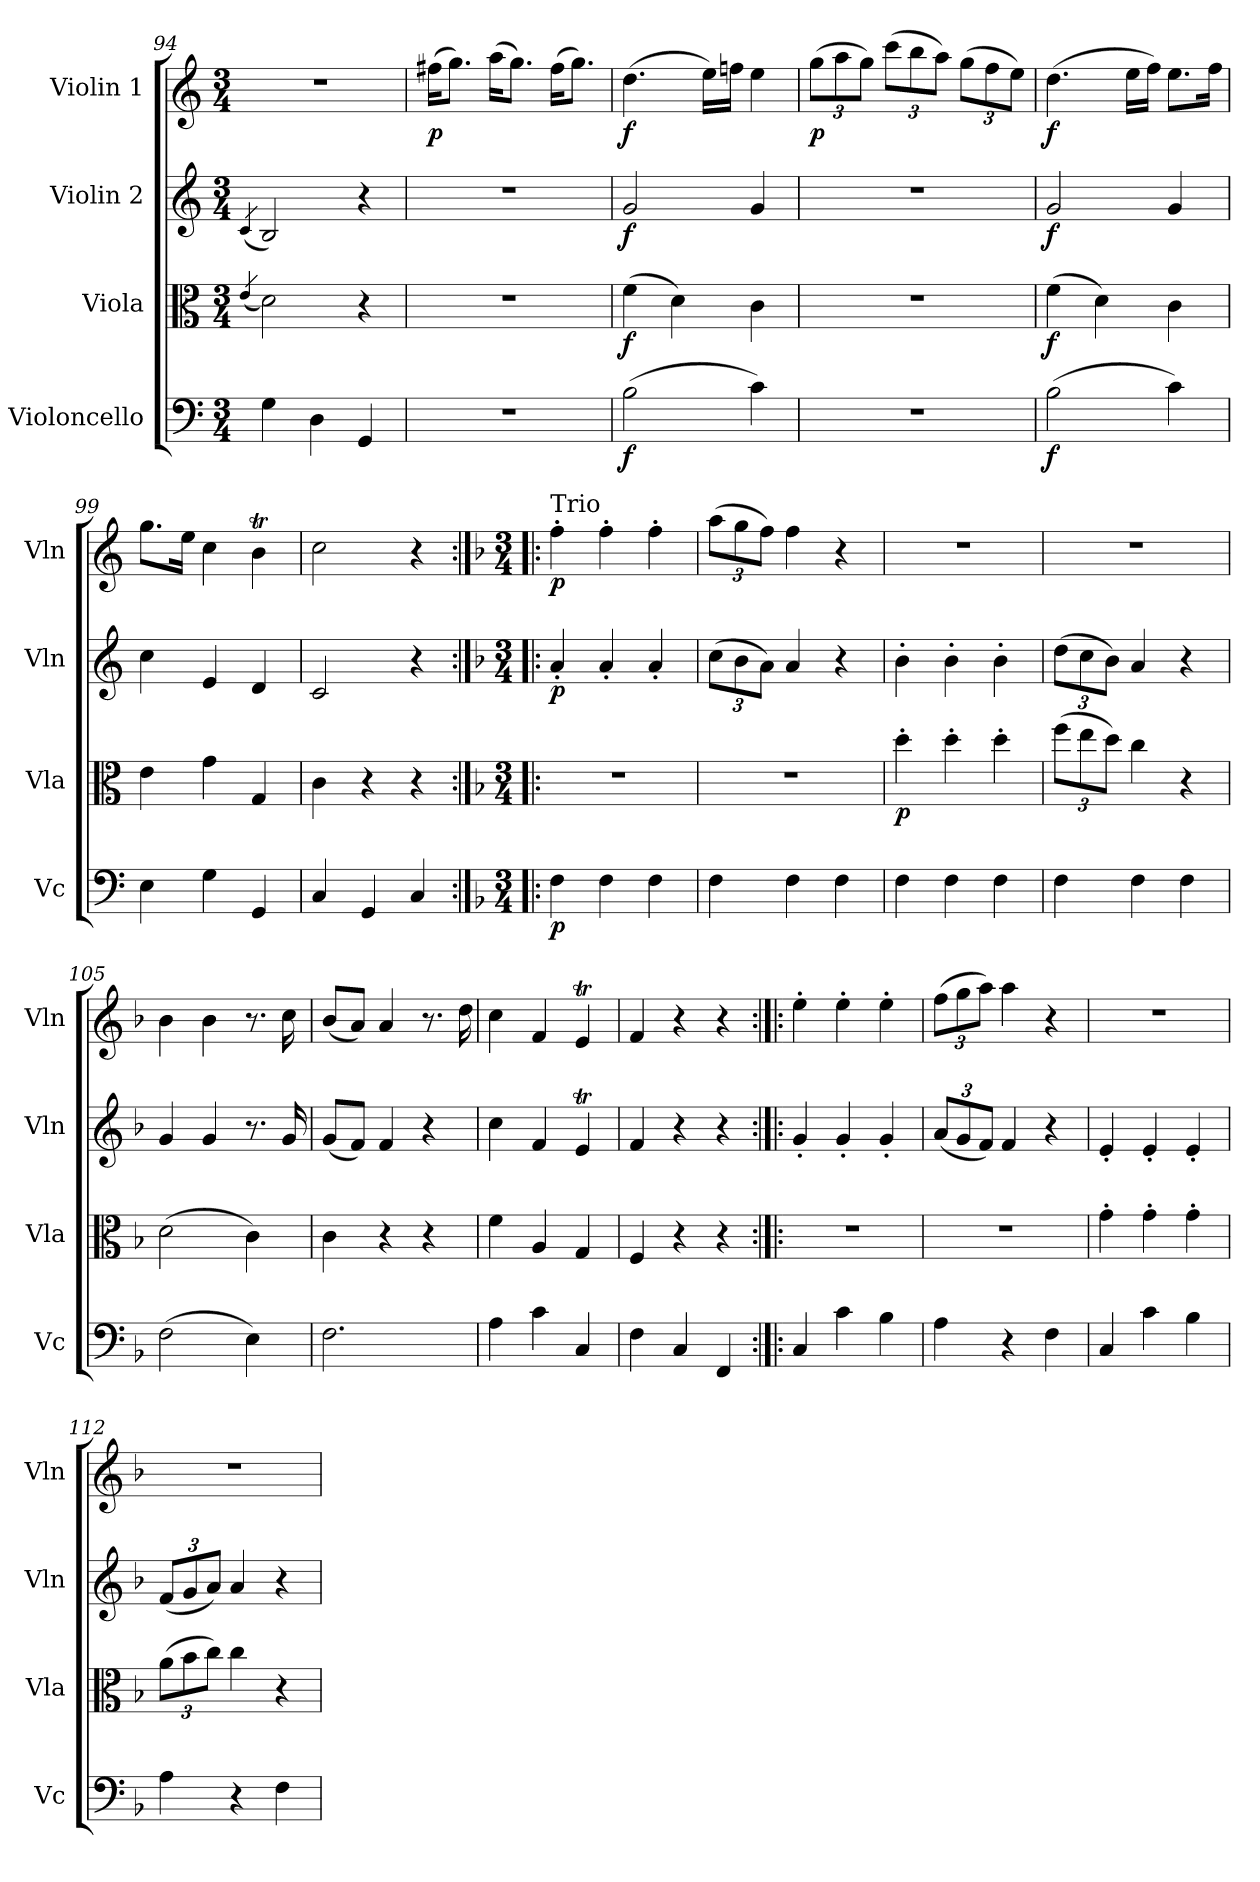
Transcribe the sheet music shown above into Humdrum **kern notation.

**kern	**dynam	**kern	**dynam	**kern	**dynam	**kern	**dynam
*part4	*part4	*part3	*part3	*part2	*part2	*part1	*part1
*staff4	*staff4	*staff3	*staff3	*staff2	*staff2	*staff1	*staff1
*I"Violoncello	*	*I"Viola	*	*I"Violin 2	*	*I"Violin 1	*
*I'Vc	*	*I'Vla	*	*I'Vln	*	*I'Vln	*
*clefF4	*	*clefC3	*	*clefG2	*	*clefG2	*
*k[]	*	*k[]	*	*k[]	*	*k[]	*
*M3/4	*	*M3/4	*	*M3/4	*	*M3/4	*
=94	=94	=94	=94	=94	=94	=94	=94
.	.	(<4qe/	.	(<4qc/	.	.	.
4G\	.	2d\)	.	2B/)	.	2.r	.
4D\	.	.	.	.	.	.	.
4GG/	.	4r	.	4r	.	.	.
!!LO:PB:g=z
=95	=95	=95	=95	=95	=95	=95	=95
!	!	!	!	!	!	!	!LO:DY:b
2.r	.	2.r	.	2.r	.	(>16ff#X\KL	p
.	.	.	.	.	.	8.gg\J)	.
.	.	.	.	.	.	(>16aa\KL	.
.	.	.	.	.	.	8.gg\J)	.
.	.	.	.	.	.	(>16ff#\KL	.
.	.	.	.	.	.	8.gg\J)	.
=96	=96	=96	=96	=96	=96	=96	=96
!	!LO:DY:b	!	!LO:DY:b	!	!LO:DY:b	!	!LO:DY:b
(>2B\	f	(>4f\	f	2g/	f	(>4.dd\	f
.	.	4d\)	.	.	.	.	.
.	.	.	.	.	.	16ee\LL)	.
.	.	.	.	.	.	16ffn\JJ	.
4c\)	.	4c\	.	4g/	.	4ee\	.
=97	=97	=97	=97	=97	=97	=97	=97
*	*	*	*	*	*	*Xbrackettup	*
!	!	!	!	!	!	!	!LO:DY:b
2.r	.	2.r	.	2.r	.	(>12gg\L	p
.	.	.	.	.	.	12aa\	.
.	.	.	.	.	.	12gg\J)	.
.	.	.	.	.	.	(>12ccc\L	.
.	.	.	.	.	.	12bb\	.
.	.	.	.	.	.	12aa\J)	.
.	.	.	.	.	.	(>12gg\L	.
.	.	.	.	.	.	12ff\	.
.	.	.	.	.	.	12ee\J)	.
=98	=98	=98	=98	=98	=98	=98	=98
!	!LO:DY:b	!	!LO:DY:b	!	!LO:DY:b	!	!LO:DY:b
(>2B\	f	(>4f\	f	2g/	f	(>4.dd\	f
.	.	4d\)	.	.	.	.	.
.	.	.	.	.	.	16ee\LL	.
.	.	.	.	.	.	16ff\JJ)	.
4c\)	.	4c\	.	4g/	.	8.ee\L	.
.	.	.	.	.	.	16ff\Jk	.
=99	=99	=99	=99	=99	=99	=99	=99
4E\	.	4e\	.	4cc\	.	8.gg\L	.
.	.	.	.	.	.	16ee\Jk	.
4G\	.	4g\	.	4e/	.	4cc\	.
4GG/	.	4G/	.	4d/	.	4bt\	.
=100	=100	=100	=100	=100	=100	=100	=100
4C/	.	4c\	.	2c/	.	2cc\	.
4GG/	.	4r	.	.	.	.	.
4C/	.	4r	.	4r	.	4r	.
!!LO:LB:g=z
=101:|!|:	=101:|!|:	=101:|!|:	=101:|!|:	=101:|!|:	=101:|!|:	=101:|!|:	=101:|!|:
*k[b-]	*	*k[b-]	*	*k[b-]	*	*k[b-]	*
*M3/4	*	*M3/4	*	*M3/4	*	*M3/4	*
!	!	!	!	!	!	!LO:TX:a:t=Trio	!
!	!LO:DY:b	!	!	!	!LO:DY:b	!	!LO:DY:b
4F\	p	2.r	.	4a'/	p	4ff'\	p
4F\	.	.	.	4a'/	.	4ff'\	.
4F\	.	.	.	4a'/	.	4ff'\	.
=102	=102	=102	=102	=102	=102	=102	=102
*	*	*	*	*Xbrackettup	*	*	*
4F\	.	2.r	.	(>12cc\L	.	(>12aa\L	.
.	.	.	.	12b-\	.	12gg\	.
.	.	.	.	12a\J)	.	12ff\J)	.
4F\	.	.	.	4a/	.	4ff\	.
4F\	.	.	.	4r	.	4r	.
=103	=103	=103	=103	=103	=103	=103	=103
!	!	!	!LO:DY:b	!	!	!	!
4F\	.	4dd'\	p	4b-'\	.	2.r	.
4F\	.	4dd'\	.	4b-'\	.	.	.
4F\	.	4dd'\	.	4b-'\	.	.	.
=104	=104	=104	=104	=104	=104	=104	=104
*	*	*Xbrackettup	*	*	*	*	*
4F\	.	(>12ff\L	.	(>12dd\L	.	2.r	.
.	.	12ee\	.	12cc\	.	.	.
.	.	12dd\J)	.	12b-\J)	.	.	.
4F\	.	4cc\	.	4a/	.	.	.
4F\	.	4r	.	4r	.	.	.
=105	=105	=105	=105	=105	=105	=105	=105
(>2F\	.	(>2d\	.	4g/	.	4b-\	.
.	.	.	.	4g/	.	4b-\	.
4E\)	.	4c\)	.	8.r	.	8.r	.
.	.	.	.	16g/	.	16cc\	.
!!LO:LB:g=z
=106	=106	=106	=106	=106	=106	=106	=106
2.F\	.	4c\	.	(<8g/L	.	(<8b-/L	.
.	.	.	.	8f/J)	.	8a/J)	.
.	.	4r	.	4f/	.	4a/	.
.	.	4r	.	4r	.	8.r	.
.	.	.	.	.	.	16dd\	.
=107	=107	=107	=107	=107	=107	=107	=107
4A\	.	4f\	.	4cc\	.	4cc\	.
4c\	.	4A/	.	4f/	.	4f/	.
4C/	.	4G/	.	4et/	.	4et/	.
=108	=108	=108	=108	=108	=108	=108	=108
4F\	.	4F/	.	4f/	.	4f/	.
4C/	.	4r	.	4r	.	4r	.
4FF/	.	4r	.	4r	.	4r	.
=109:|!|:	=109:|!|:	=109:|!|:	=109:|!|:	=109:|!|:	=109:|!|:	=109:|!|:	=109:|!|:
4C/	.	2.r	.	4g'/	.	4ee'\	.
4c\	.	.	.	4g'/	.	4ee'\	.
4B-\	.	.	.	4g'/	.	4ee'\	.
=110	=110	=110	=110	=110	=110	=110	=110
4A\	.	2.r	.	(<12a/L	.	(>12ff\L	.
.	.	.	.	12g/	.	12gg\	.
.	.	.	.	12f/J)	.	12aa\J)	.
4r	.	.	.	4f/	.	4aa\	.
4F\	.	.	.	4r	.	4r	.
!!LO:LB:g=z
=111	=111	=111	=111	=111	=111	=111	=111
4C/	.	4g'\	.	4e'/	.	2.r	.
4c\	.	4g'\	.	4e'/	.	.	.
4B-\	.	4g'\	.	4e'/	.	.	.
=112	=112	=112	=112	=112	=112	=112	=112
4A\	.	(>12a\L	.	(<12f/L	.	2.r	.
.	.	12b-\	.	12g/	.	.	.
.	.	12cc\J)	.	12a/J)	.	.	.
4r	.	4cc\	.	4a/	.	.	.
4F\	.	4r	.	4r	.	.	.
=	=	=	=	=	=	=	=
*-	*-	*-	*-	*-	*-	*-	*-
